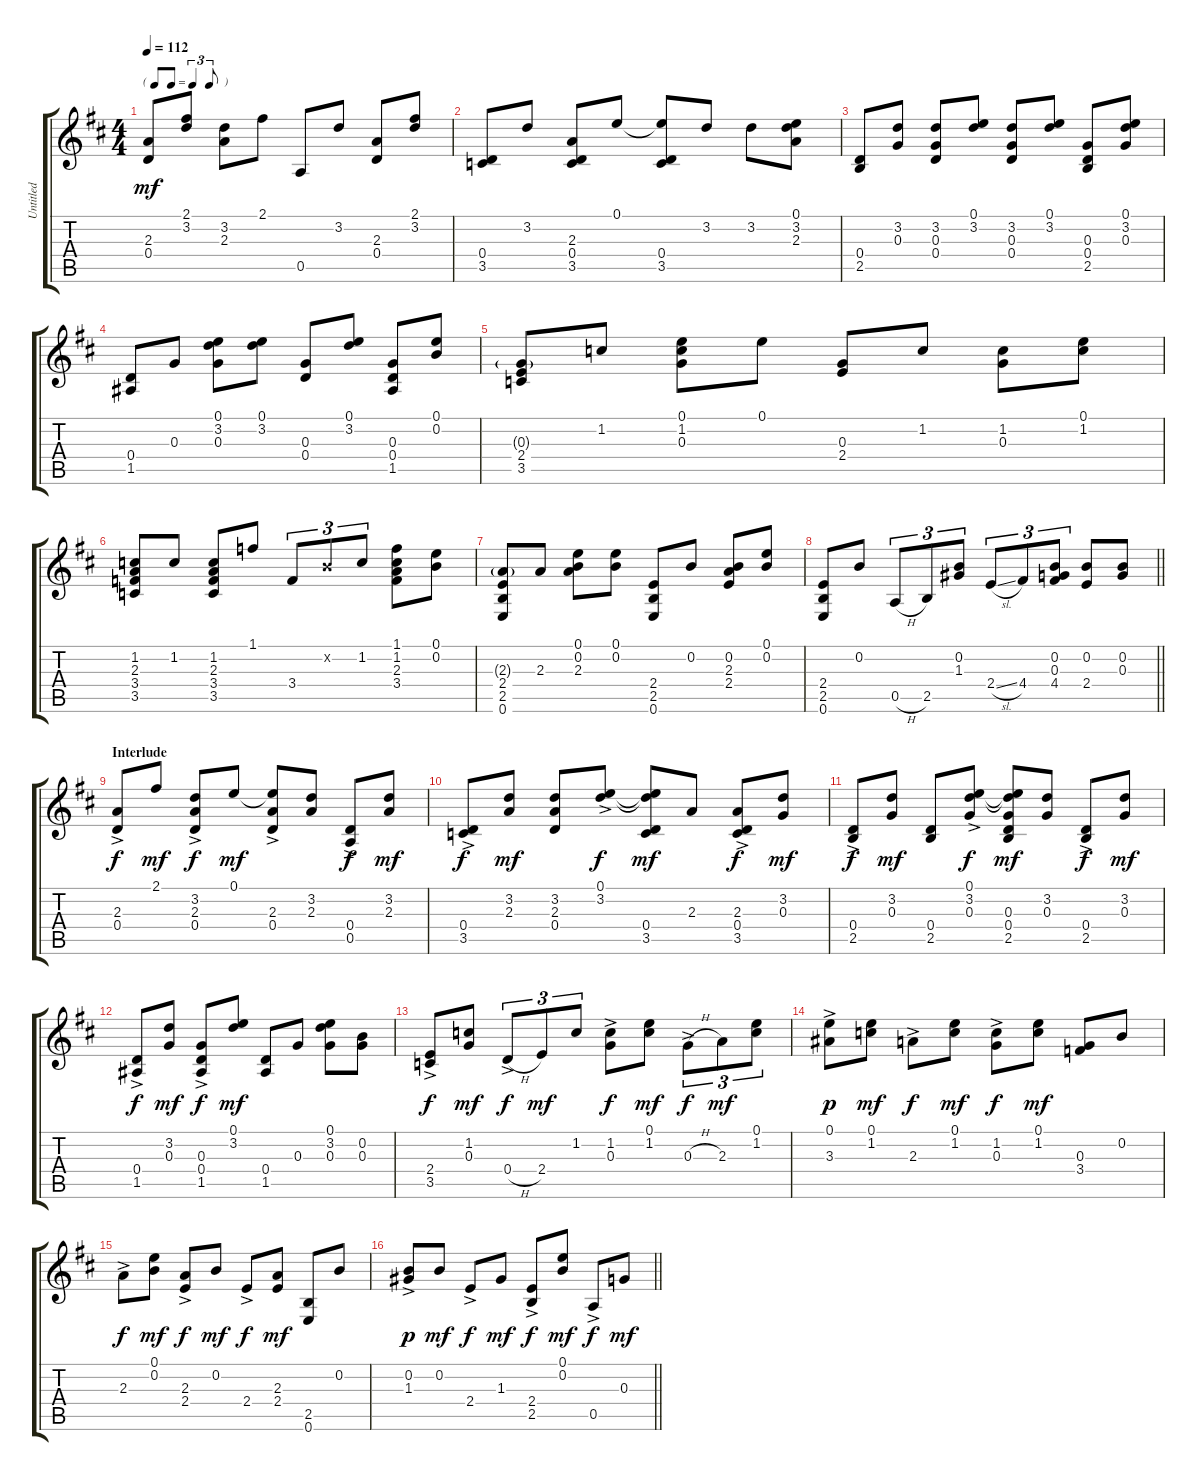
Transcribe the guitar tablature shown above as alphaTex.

\track ("Untitled" "Untitled") {instrument acousticguitarsteel}
\staff {score tabs}
\tuning (E4 B3 G3 D3 A2 E2) {hide}
\ts (4 4)
\tf triplet8th
\tempo 112
\clef g2
\ks d
(2.3 0.4).8{dy mf} (2.1 3.2).8 (3.2 2.3).8 2.1.8 0.5.8 3.2.8 (2.3 0.4).8 (2.1 3.2).8 |
(0.4 3.5).8 3.2.8 (2.3 0.4 3.5).8 0.1.8 (0.1{t} 0.4 3.5).8 3.2.8 3.2.8 (0.1 3.2 2.3).8 |
(0.4 2.5).8 (3.2 0.3).8 (3.2 0.3 0.4).8 (0.1 3.2).8 (3.2 0.3 0.4).8 (0.1 3.2).8 (0.3 0.4 2.5).8 (0.1 3.2 0.3).8 |
(0.4 1.5).8 0.3.8 (0.1 3.2 0.3).8 (0.1 3.2).8 (0.3 0.4).8 (0.1 3.2).8 (0.3 0.4 1.5).8 (0.1 0.2).8 |
(0.3{g} 2.4 3.5).8 1.2.8 (0.1 1.2 0.3).8 0.1.8 (0.3 2.4).8 1.2.8 (1.2 0.3).8 (0.1 1.2).8 |
(1.2 2.3 3.4 3.5).8 1.2.8 (1.2 2.3 3.4 3.5).8 1.1.8 3.4.8{tu (3 2)} 0.2{x}.8{tu (3 2)} 1.2.8{tu (3 2)} (1.1 1.2 2.3 3.4).8 (0.1 0.2).8 |
(2.3{g} 2.4 2.5 0.6).8 2.3.8 (0.1 0.2 2.3).8 (0.1 0.2).8 (2.4 2.5 0.6).8 0.2.8 (0.2 2.3 2.4).8 (0.1 0.2).8 |
\barLineRight lightlight
(2.4 2.5 0.6).8 0.2.8 0.5{h}.8{tu (3 2)} 2.5.8{tu (3 2)} (0.2 1.3).8{tu (3 2)} 2.4{sl}.8{tu (3 2)} 4.4.8{tu (3 2)} (0.2 0.3 4.4).8{tu (3 2)} (0.2 2.4).8 (0.2 0.3).8 |
\section ("" "Interlude")
(2.3{ac} 0.4{ac}).8{dy f} 2.1.8{dy mf} (3.2{ac} 2.3{ac} 0.4{ac}).8{dy f} 0.1.8{dy mf} (0.1{t} 2.3{ac} 0.4{ac}).8 (3.2 2.3).8 (0.4{ac} 0.5{ac}).8{dy f} (3.2 2.3).8{dy mf} |
(0.4{ac} 3.5{ac}).8{dy f} (3.2 2.3).8{dy mf} (3.2 2.3 0.4).8 (0.1{ac} 3.2{ac}).8{dy f} (0.1{t} 3.2{t} 0.4 3.5).8{dy mf} 2.3.8 (2.3{ac} 0.4{ac} 3.5{ac}).8{dy f} (3.2 0.3).8{dy mf} |
(0.4{ac} 2.5{ac}).8{dy f} (3.2 0.3).8{dy mf} (0.4 2.5).8 (0.1{ac} 3.2{ac} 0.3{ac}).8{dy f} (0.1{t} 3.2{t} 0.3 0.4 2.5).8{dy mf} (3.2 0.3).8 (0.4{ac} 2.5{ac}).8{dy f} (3.2 0.3).8{dy mf} |
(0.4{ac} 1.5{ac}).8{dy f} (3.2 0.3).8{dy mf} (0.3{ac} 0.4{ac} 1.5{ac}).8{dy f} (0.1 3.2).8{dy mf} (0.4 1.5).8 0.3.8 (0.1 3.2 0.3).8 (0.2 0.3).8 |
(2.4{ac} 3.5{ac}).8{dy f} (1.2 0.3).8{dy mf} 0.4{h ac}.8{tu (3 2) dy f} 2.4.8{tu (3 2) dy mf} 1.2.8{tu (3 2)} (1.2{ac} 0.3{ac}).8{dy f} (0.1 1.2).8{dy mf} 0.3{h ac}.8{tu (3 2) dy f} 2.3.8{tu (3 2) dy mf} (0.1 1.2).8{tu (3 2)} |
(0.1 3.3{ac}).8{dy p} (0.1 1.2).8{dy mf} 2.3{ac}.8{dy f} (0.1 1.2).8{dy mf} (1.2{ac} 0.3{ac}).8{dy f} (0.1 1.2).8{dy mf} (0.3 3.4).8 0.2.8 |
2.3{ac}.8{dy f} (0.1 0.2).8{dy mf} (2.3{ac} 2.4{ac}).8{dy f} 0.2.8{dy mf} 2.4{ac}.8{dy f} (2.3 2.4).8{dy mf} (2.5 0.6).8 0.2.8 |
\barLineRight lightlight
(0.2 1.3{ac}).8{dy p} 0.2.8{dy mf} 2.4{ac}.8{dy f} 1.3.8{dy mf} (2.4{ac} 2.5{ac}).8{dy f} (0.1 0.2).8{dy mf} 0.5{ac}.8{dy f} 0.3.8{dy mf}
